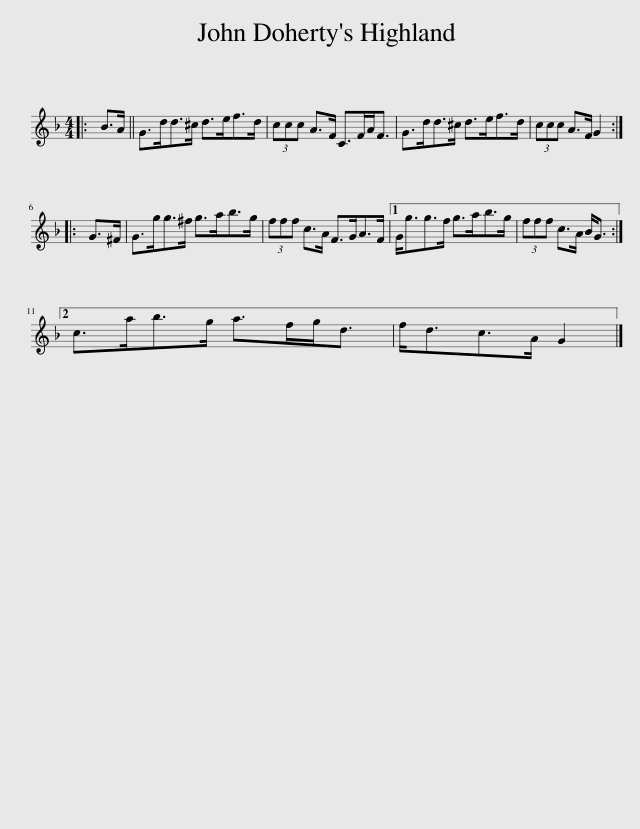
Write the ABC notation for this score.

X:1
L:1/8
M:4/4
I:linebreak $
K:F
V:1 treble
V:1
|: B>A || G>dd>^c d>ef>d | (3ccc A>F C>FA<F | G>dd>^c d>ef>d | (3ccc A>F G2 ::$ %5
 G>^F | G>gg>^f g>ab>g | (3fff c>A F>GA>F |1 G<gg>f g>ab>g | (3fff c>A B<G :|2$ %10
 c>ab>g a>fg<d | f<dc>A G2 |] %12
